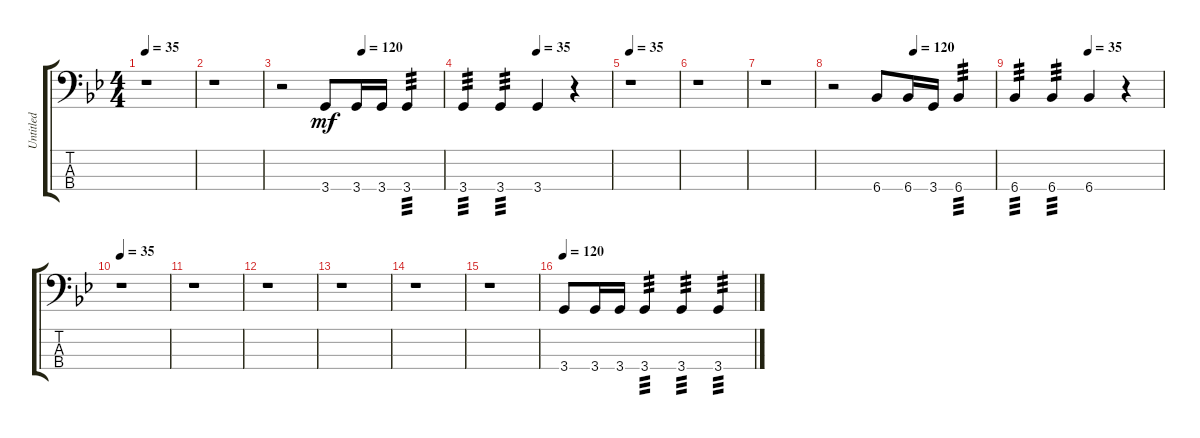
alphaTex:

\track ("Untitled" "Untitled") {instrument electricbassfinger}
\staff {score tabs}
\tuning (G2 D2 A1 E1) {hide}
\ts (4 4)
\tempo 35
\clef f4
\ks bb
r.1{dy mf instrument electricbassfinger} |
r.1 |
\tempo (120 0.5)
r.2 3.4.8 3.4.16 3.4.16 3.4.4{tp 3} |
\tempo (35 0.5)
3.4.4{tp 3} 3.4.4{tp 3} 3.4.4 r.4 |
\tempo 35
r.1 |
r.1 |
r.1 |
\tempo (120 0.5)
r.2 6.4.8 6.4.16 3.4.16 6.4.4{tp 3} |
\tempo (35 0.5)
6.4.4{tp 3} 6.4.4{tp 3} 6.4.4 r.4 |
\tempo 35
r.1 |
r.1 |
r.1 |
r.1 |
r.1 |
r.1 |
\tempo 120
3.4.8 3.4.16 3.4.16 3.4.4{tp 3} 3.4.4{tp 3} 3.4.4{tp 3}
